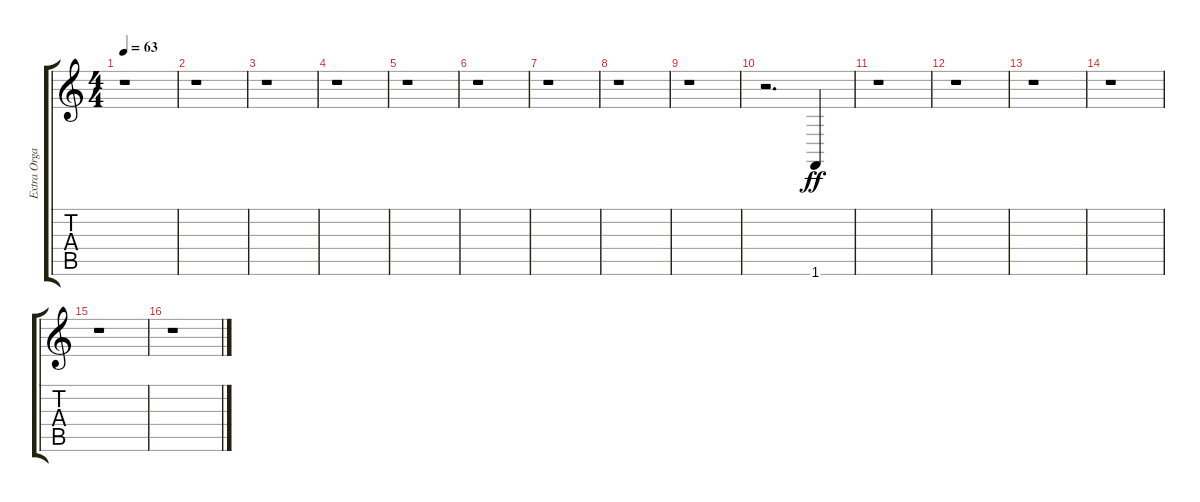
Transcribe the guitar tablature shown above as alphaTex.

\track ("Extra Organ/Ac Guitar" "Extra Orga") {instrument drawbarorgan}
\staff {score tabs}
\tuning (E4 B3 G3 D3 A2 E2) {hide}
\ts (4 4)
\tempo 63
\clef g2
\ks c
r.1{dy ff} |
r.1 |
r.1 |
r.1 |
r.1 |
r.1 |
r.1 |
r.1 |
r.1 |
r.2{d} 1.6.4 |
r.1 |
r.1 |
r.1 |
r.1 |
r.1 |
r.1
